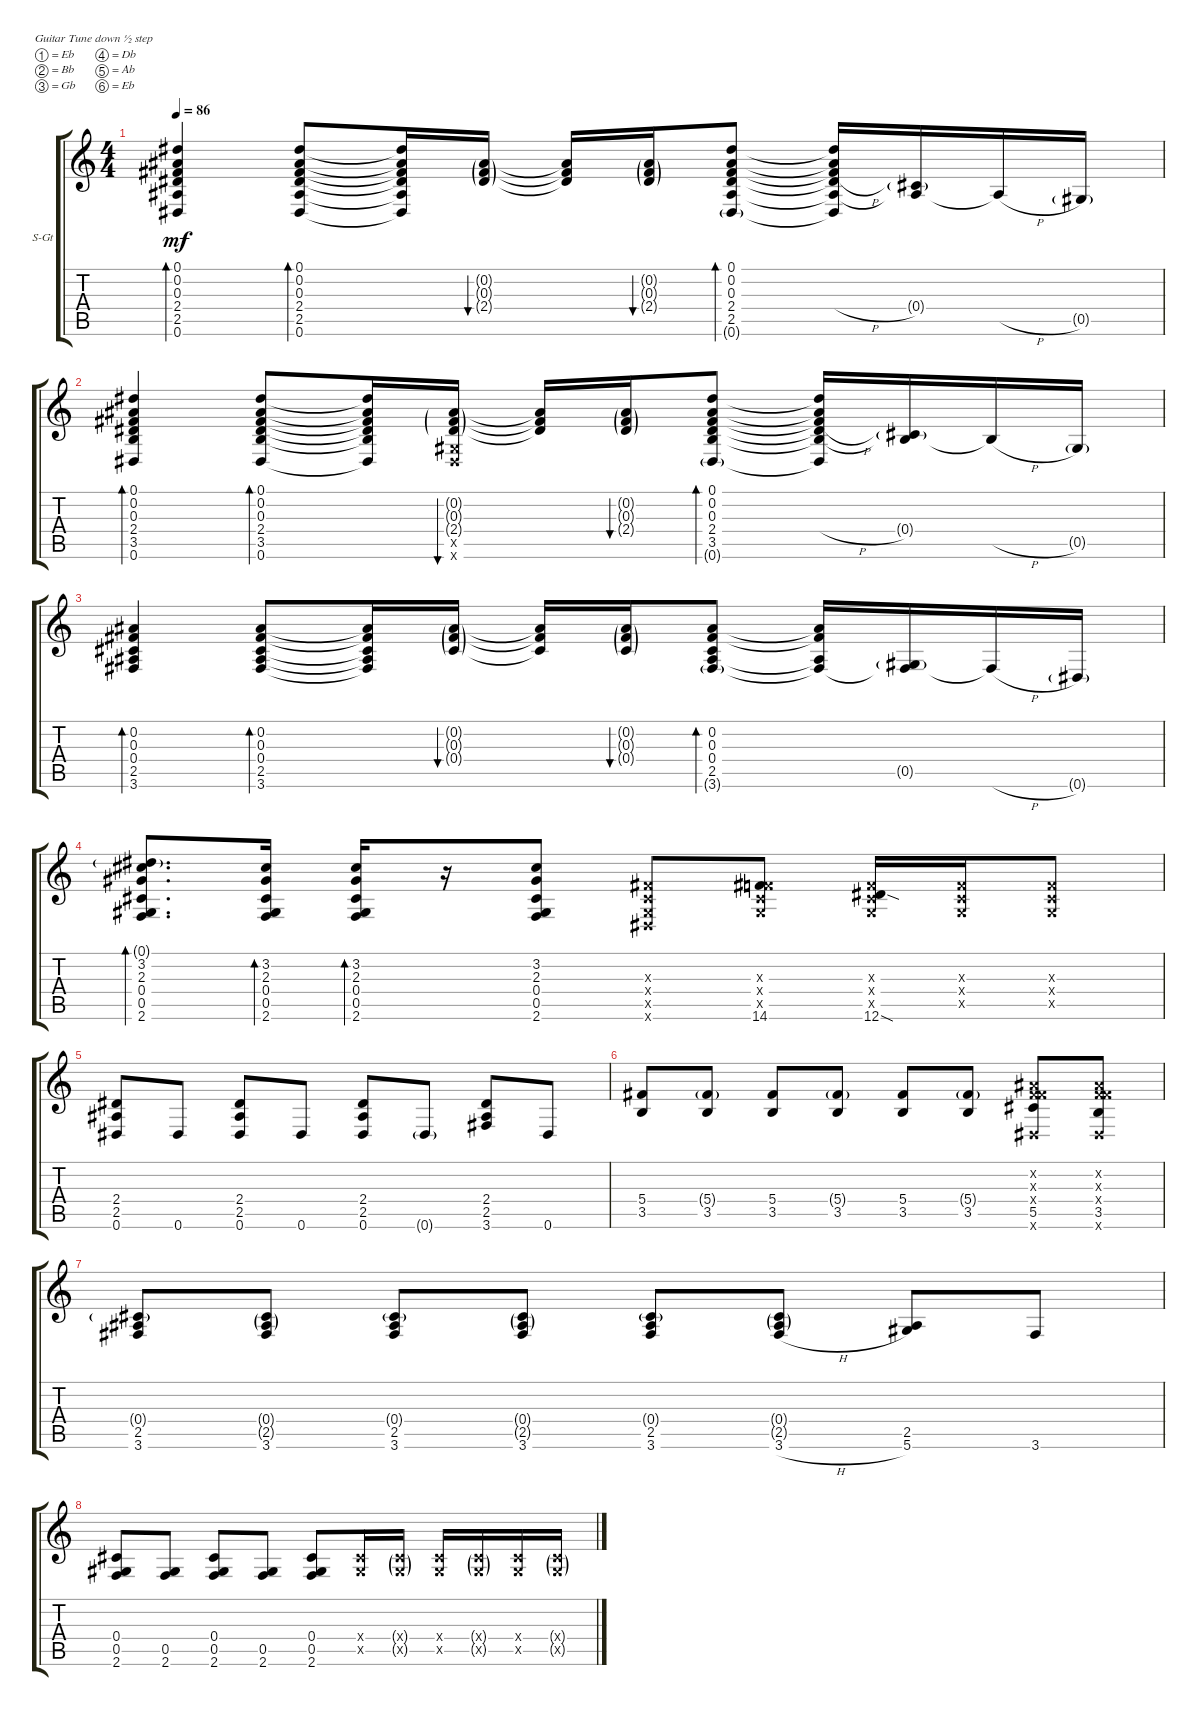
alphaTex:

\defaultSystemsLayout 4
\bracketExtendMode groupsimilarinstruments
\firstSystemTrackNameOrientation horizontal
\otherSystemsTrackNameOrientation horizontal
\track ("Steel Guitar" "S-Gt") {instrument acousticguitarsteel}
\staff {score tabs}
\tuning (Eb4 Bb3 Gb3 Db3 Ab2 Eb2)
\ts (4 4)
\tempo 86
\clef g2
\ks c
(0.6 2.5 2.4 0.3 0.2 0.1).4{bd 120 dy mf instrument acousticguitarsteel} (0.6 2.5 2.4 0.3 0.2 0.1).8{bd 30} (2.4{t} 2.5{t} 0.6{t} 0.3{t} 0.2{t} 0.1{t}).16 (0.2{g} 0.3{g} 2.4{g}).16{bu 30} (2.4{t} 0.3{t} 0.2{t}).16 (0.2{g} 0.3{g} 2.4{g}).16{bu 30} (2.4 2.5 0.3 0.2 0.1 0.6{g}).8{bd 30} (0.6{t} 2.5{t} 0.3{t} 0.2{t} 0.1{t} 2.4{h t}).16 (0.4{g} 2.5{t}).16 2.5{h t}.16 0.5{g}.16 |
(0.6 3.5 2.4 0.3 0.2 0.1).4{bd 30} (0.6 3.5 2.4 0.3 0.2 0.1).8{bd 30} (2.4{t} 3.5{t} 0.6{t} 0.3{t} 0.2{t} 0.1{t}).16 (0.2{g} 0.3{g} 2.4{g} 0.5{x} 0.6{x}).16{bu 30} (2.4{t} 0.3{t} 0.2{t}).16 (0.2{g} 0.3{g} 2.4{g}).16{bu 30} (2.4 3.5 0.3 0.2 0.1 0.6{g}).8{bd 30} (0.6{t} 3.5{t} 0.3{t} 0.2{t} 0.1{t} 2.4{h t}).16 (0.4{g} 3.5{t}).16 3.5{h t}.16 0.5{g}.16 |
(3.6 2.5 0.4 0.3 0.2).4{bd 30} (3.6 2.5 0.4 0.3 0.2).8{bd 30} (0.4{t} 2.5{t} 3.6{t} 0.3{t} 0.2{t}).16 (0.2{g} 0.3{g} 0.4{g}).16{bu 30} (0.4{t} 0.3{t} 0.2{t}).16 (0.2{g} 0.3{g} 0.4{g}).16{bu 30} (0.4 2.5 0.3 0.2 3.6{g}).8{bd 30} (3.6{t} 2.5{t} 0.3{t} 0.2{t}).16 (0.5{g} 3.6{t}).16 3.6{h t}.16 0.6{g}.16 |
(2.6 0.5 0.4 2.3 3.2 0.1{g}).8{d bd 30} (2.6 0.5 0.4 2.3 3.2).16{bd 30} (2.6 0.5 0.4 2.3 3.2).16{bd 30} r.16 (2.6 0.5 0.4 2.3 3.2).8 (0.6{x} 0.5{x} 0.4{x} 0.3{x}).8 (14.6 0.5{x} 0.4{x} 0.3{x}).8 (0.5{x} 0.4{x} 0.3{x} 12.6{sod}).16 (0.4{x} 0.5{x} 0.3{x}).16 (0.4{x} 0.5{x} 0.3{x}).8 |
(0.6 2.5 2.4).8 0.6.8 (2.5 2.4 0.6).8 0.6.8 (0.6 2.5 2.4).8 0.6{g}.8 (2.5 2.4 3.6).8 0.6.8 |
(3.5 5.4).8 (3.5 5.4{g}).8 (3.5 5.4).8 (3.5 5.4{g}).8 (3.5 5.4).8 (3.5 5.4{g}).8 (5.5 5.4{x} 0.6{x} 0.3{x} 0.2{x}).8 (3.5 5.4{x} 0.3{x} 0.6{x} 0.2{x}).8 |
(2.5 3.6 0.4{g}).8 (2.5{g} 3.6 0.4{g}).8 (2.5 3.6 0.4{g}).8 (2.5{g} 3.6 0.4{g}).8 (2.5 3.6 0.4{g}).8 (2.5{g} 3.6{h} 0.4{g}).8 (5.6 2.5).8 3.6.8 |
(2.6 0.5 0.4).8 (2.6 0.5).8 (2.6 0.5 0.4).8 (2.6 0.5).8 (2.6 0.5 0.4).8 (0.4{x} 0.5{x}).16 (0.5{g x} 0.4{g x}).16 (0.4{x} 0.5{x}).16 (0.4{g x} 0.5{g x}).16 (0.4{x} 0.5{x}).16 (0.5{g x} 0.4{g x}).16
